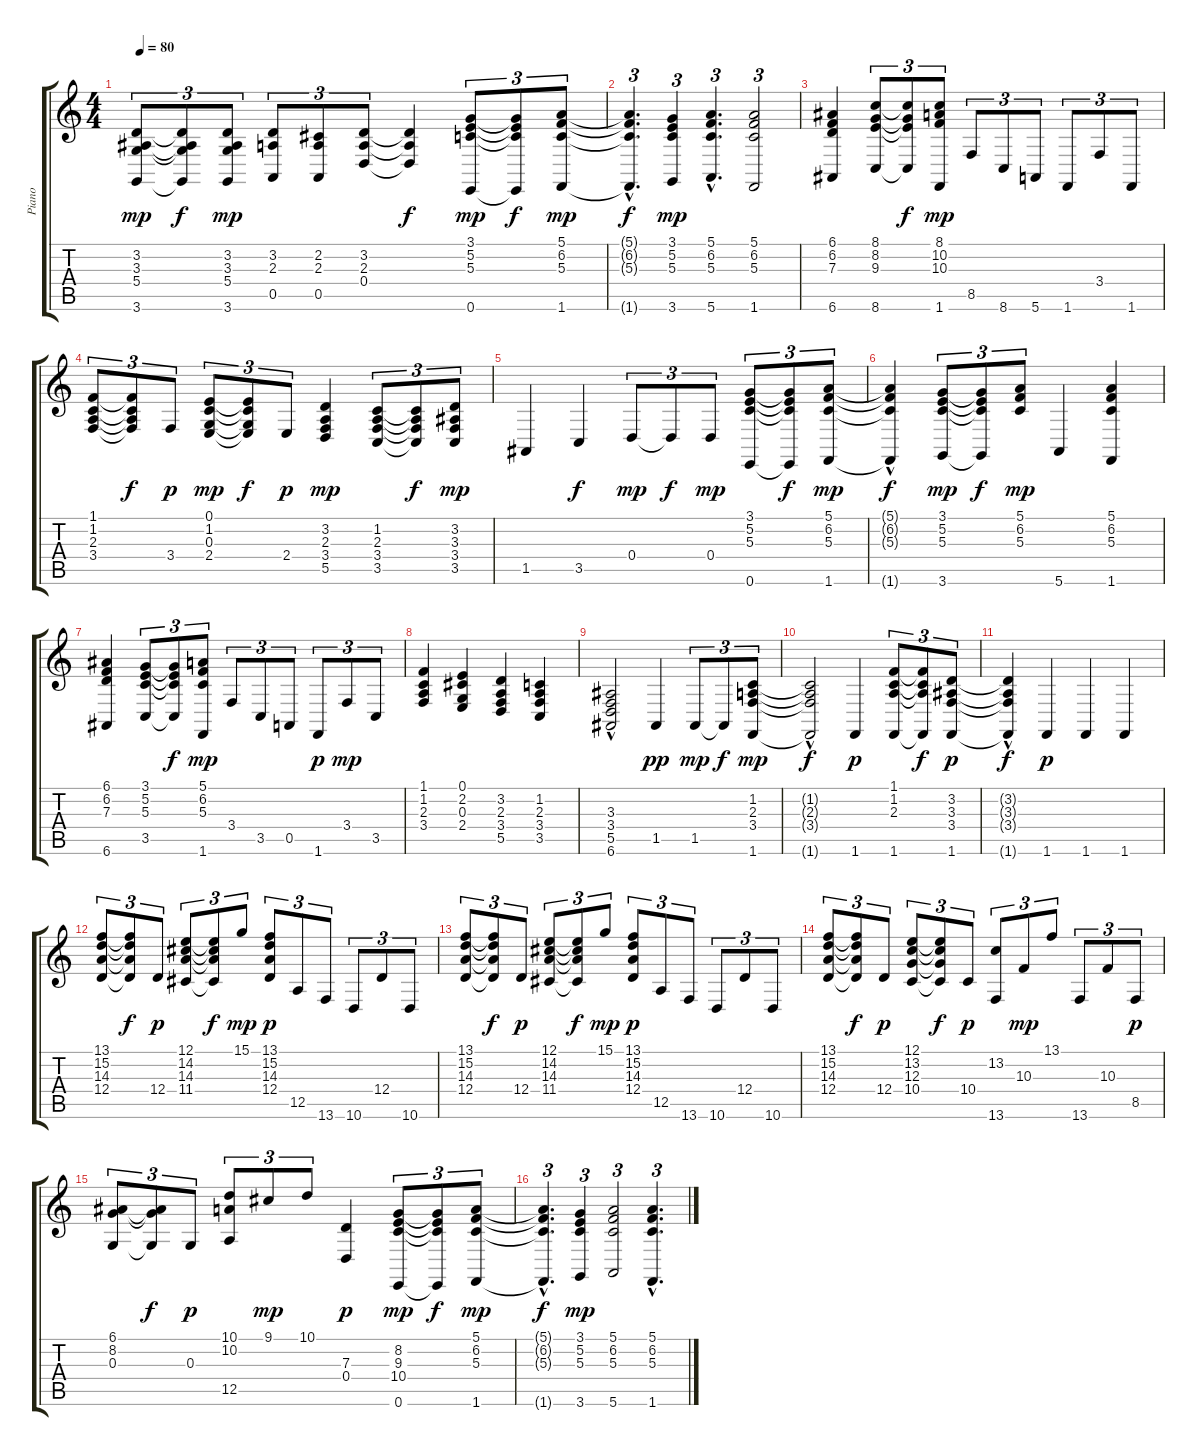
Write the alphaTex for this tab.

\track ("Piano" "Piano") {instrument acousticgrandpiano}
\staff {score tabs}
\tuning (E4 B3 G3 D3 A2 E2) {hide}
\ts (4 4)
\tempo 80
\clef g2
\ks c
(3.2 3.3 5.4 3.6).8{tu (3 2) dy mp} (3.2{t} 3.3{t} 5.4{t} 3.6{t}).8{tu (3 2) dy f} (3.2 3.3 5.4 3.6).8{tu (3 2) dy mp} (3.2 2.3 0.5).8{tu (3 2)} (2.2 2.3 0.5).8{tu (3 2)} (3.2 2.3 0.4).8{tu (3 2)} (3.2{t} 2.3{t} 0.4{t}).4{dy f} (3.1 5.2 5.3 0.6).8{tu (3 2) dy mp} (3.1{t} 5.2{t} 5.3{t} 0.6{t}).8{tu (3 2) dy f} (5.1 6.2 5.3 1.6).8{tu (3 2) dy mp} |
(5.1{hac t} 6.2{hac t} 5.3{hac t} 1.6{hac t}).4{d tu (3 2) dy f} (3.1 5.2 5.3 3.6).4{tu (3 2) dy mp} (5.1{hac} 6.2{hac} 5.3{hac} 5.6{hac}).4{d tu (3 2)} (5.1 6.2 5.3 1.6).2{tu (3 2)} |
(6.1 6.2 7.3 6.6).4 (8.1 8.2 9.3 8.6).8{tu (3 2)} (8.1{t} 8.2{t} 9.3{t} 8.6{t}).8{tu (3 2) dy f} (8.1 10.2 10.3 1.6).8{tu (3 2) dy mp} 8.5.8{tu (3 2)} 8.6.8{tu (3 2)} 5.6.8{tu (3 2)} 1.6.8{tu (3 2)} 3.4.8{tu (3 2)} 1.6.8{tu (3 2)} |
(1.1 1.2 2.3 3.4).8{tu (3 2)} (1.1{t} 1.2{t} 2.3{t} 3.4{t}).8{tu (3 2) dy f} 3.4.8{tu (3 2) dy p} (0.1 1.2 0.3 2.4).8{tu (3 2) dy mp} (0.1{t} 1.2{t} 0.3{t} 2.4{t}).8{tu (3 2) dy f} 2.4.8{tu (3 2) dy p} (3.2 2.3 3.4 5.5).4{dy mp} (1.2 2.3 3.4 3.5).8{tu (3 2)} (1.2{t} 2.3{t} 3.4{t} 3.5{t}).8{tu (3 2) dy f} (3.2 3.3 3.4 3.5).8{tu (3 2) dy mp} |
1.5.4 3.5.4{dy f} 0.4.8{tu (3 2) dy mp} 0.4{t}.8{tu (3 2) dy f} 0.4.8{tu (3 2) dy mp} (3.1 5.2 5.3 0.6).8{tu (3 2)} (3.1{t} 5.2{t} 5.3{t} 0.6{t}).8{tu (3 2) dy f} (5.1 6.2 5.3 1.6).8{tu (3 2) dy mp} |
(5.1{hac t} 6.2{hac t} 5.3{hac t} 1.6{t}).4{dy f} (3.1 5.2 5.3 3.6).8{tu (3 2) dy mp} (3.1{t} 5.2{t} 5.3{t} 3.6{t}).8{tu (3 2) dy f} (5.1 6.2 5.3).8{tu (3 2) dy mp} 5.6.4 (5.1 6.2 5.3 1.6).4 |
(6.1 6.2 7.3 6.6).4 (3.1 5.2 5.3 3.5).8{tu (3 2)} (3.1{t} 5.2{t} 5.3{t} 3.5{t}).8{tu (3 2) dy f} (5.1 6.2 5.3 1.6).8{tu (3 2) dy mp} 3.4.8{tu (3 2)} 3.5.8{tu (3 2)} 0.5.8{tu (3 2)} 1.6.8{tu (3 2) dy p} 3.4.8{tu (3 2) dy mp} 3.5.8{tu (3 2)} |
(1.1 1.2 2.3 3.4).4 (0.1 2.2 0.3 2.4).4 (3.2 2.3 3.4 5.5).4 (1.2 2.3 3.4 3.5).4 |
(3.3{hac} 3.4{hac} 5.5{hac} 6.6).2 1.5.4{dy pp} 1.5.8{tu (3 2) dy mp} 1.5{t}.8{tu (3 2) dy f} (1.2 2.3 3.4 1.6).8{tu (3 2) dy mp} |
(1.2{hac t} 2.3{hac t} 3.4{hac t} 1.6{t}).2{dy f} 1.6.4{dy p} (1.1 1.2 2.3 1.6).8{tu (3 2)} (1.1{t} 1.2{t} 2.3{t} 1.6{t}).8{tu (3 2) dy f} (3.2 3.3 3.4 1.6).8{tu (3 2) dy p} |
(3.2{hac t} 3.3{hac t} 3.4{hac t} 1.6{t}).4{dy f} 1.6.4{dy p} 1.6.4 1.6.4 |
(13.1 15.2 14.3 12.4).8{tu (3 2)} (13.1{t} 15.2{t} 14.3{t} 12.4{t}).8{tu (3 2) dy f} 12.4.8{tu (3 2) dy p} (12.1 14.2 14.3 11.4).8{tu (3 2)} (12.1{t} 14.2{t} 14.3{t} 11.4{t}).8{tu (3 2) dy f} 15.1.8{tu (3 2) dy mp} (13.1 15.2 14.3 12.4).8{tu (3 2) dy p} 12.5.8{tu (3 2)} 13.6.8{tu (3 2)} 10.6.8{tu (3 2)} 12.4.8{tu (3 2)} 10.6.8{tu (3 2)} |
(13.1 15.2 14.3 12.4).8{tu (3 2)} (13.1{t} 15.2{t} 14.3{t} 12.4{t}).8{tu (3 2) dy f} 12.4.8{tu (3 2) dy p} (12.1 14.2 14.3 11.4).8{tu (3 2)} (12.1{t} 14.2{t} 14.3{t} 11.4{t}).8{tu (3 2) dy f} 15.1.8{tu (3 2) dy mp} (13.1 15.2 14.3 12.4).8{tu (3 2) dy p} 12.5.8{tu (3 2)} 13.6.8{tu (3 2)} 10.6.8{tu (3 2)} 12.4.8{tu (3 2)} 10.6.8{tu (3 2)} |
(13.1 15.2 14.3 12.4).8{tu (3 2)} (13.1{t} 15.2{t} 14.3{t} 12.4{t}).8{tu (3 2) dy f} 12.4.8{tu (3 2) dy p} (12.1 13.2 12.3 10.4).8{tu (3 2)} (12.1{t} 13.2{t} 12.3{t} 10.4{t}).8{tu (3 2) dy f} 10.4.8{tu (3 2) dy p} (13.2 13.6).8{tu (3 2)} 10.3.8{tu (3 2) dy mp} 13.1.8{tu (3 2)} 13.6.8{tu (3 2)} 10.3.8{tu (3 2)} 8.5.8{tu (3 2) dy p} |
(6.1 8.2 0.3).8{tu (3 2)} (6.1{t} 8.2{t} 0.3{t}).8{tu (3 2) dy f} 0.3.8{tu (3 2) dy p} (10.1 10.2 12.5).8{tu (3 2)} 9.1.8{tu (3 2) dy mp} 10.1.8{tu (3 2)} (7.3 0.4).4{dy p} (8.2 9.3 10.4 0.6).8{tu (3 2) dy mp} (8.2{t} 9.3{t} 10.4{t} 0.6{t}).8{tu (3 2) dy f} (5.1 6.2 5.3 1.6).8{tu (3 2) dy mp} |
(5.1{hac t} 6.2{hac t} 5.3{hac t} 1.6{hac t}).4{d tu (3 2) dy f} (3.1 5.2 5.3 3.6).4{tu (3 2) dy mp} (5.1 6.2 5.3 5.6).2{tu (3 2)} (5.1{hac} 6.2{hac} 5.3{hac} 1.6{hac}).4{d tu (3 2)}
